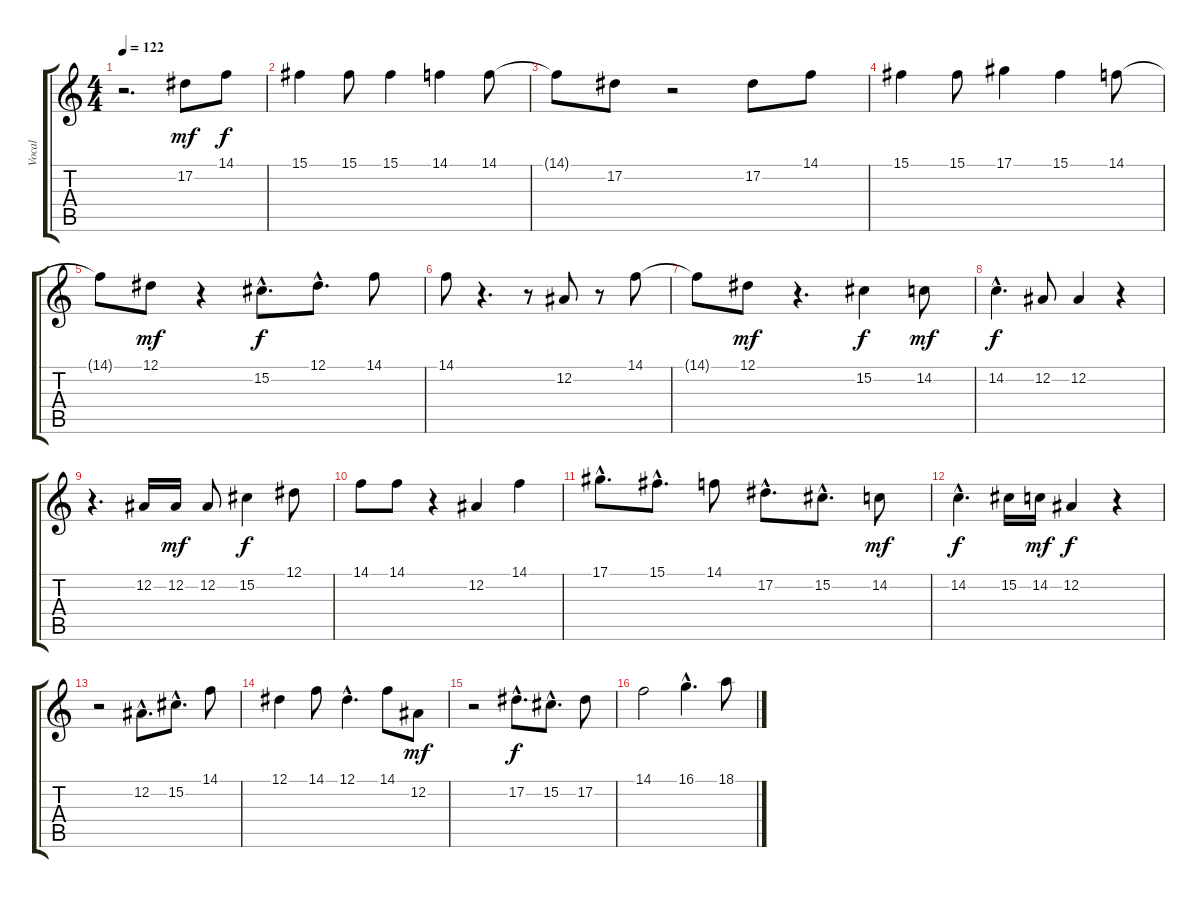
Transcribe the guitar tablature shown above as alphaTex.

\track ("Vocal" "Vocal") {instrument lead2sawtooth}
\staff {score tabs}
\tuning (Eb4 Bb3 Gb3 Db3 Ab2 Eb2) {hide}
\ts (4 4)
\tempo 122
\clef g2
\ks c
r.2{d dy mf} 17.2.8 14.1.8{dy f} |
15.1.4 15.1.8 15.1.4 14.1.4 14.1.8 |
14.1{t}.8 17.2.8 r.2 17.2.8 14.1.8 |
15.1.4 15.1.8 17.1.4 15.1.4 14.1.8 |
14.1{t}.8 12.1.8{dy mf} r.4 15.2{hac}.8{d dy f} 12.1{hac}.8{d} 14.1.8 |
14.1.8 r.4{d} r.8 12.2.8 r.8 14.1.8 |
14.1{t}.8 12.1.8{dy mf} r.4{d} 15.2.4{dy f} 14.2.8{dy mf} |
14.2{hac}.4{d dy f} 12.2.8 12.2.4 r.4 |
r.4{d} 12.2.16 12.2.16{dy mf} 12.2.8 15.2.4{dy f} 12.1.8 |
14.1.8 14.1.8 r.4 12.2.4 14.1.4 |
17.1{hac}.8{d} 15.1{hac}.8{d} 14.1.8 17.2{hac}.8{d} 15.2{hac}.8{d} 14.2.8{dy mf} |
14.2{hac}.4{d dy f} 15.2.16 14.2.16{dy mf} 12.2.4{dy f} r.4 |
r.2 12.2{hac}.8{d} 15.2{hac}.8{d} 14.1.8 |
12.1.4 14.1.8 12.1{hac}.4{d} 14.1.8 12.2.8{dy mf} |
r.2 17.2{hac}.8{d dy f} 15.2{hac}.8{d} 17.2.8 |
14.1.2 16.1{hac}.4{d} 18.1.8
